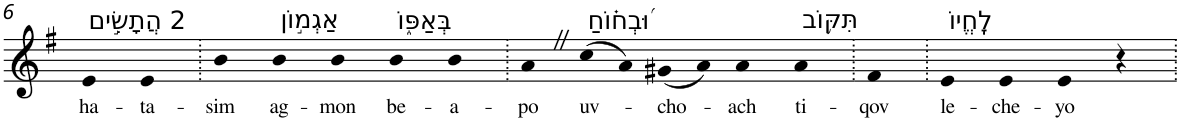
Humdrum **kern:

**kern	**text
*part1	*part1
*staff1	*staff1
*I"Piano	*
*I'Pno	*
!!LO:PB:g=z
*clefG2	*
*k[f#]	*
*G:	*
=6	=6
!LO:TX:a:t=2 הֲתָשִׂ֣ים	!
!	!LO:LY:b
4e	ha-
!	!LO:LY:b
4e	-ta-
=7.	=7.
!	!LO:LY:b
4b	-sim
!LO:TX:a:t=אַגְמ֣וֹן	!
!	!LO:LY:b
4b	ag-
!	!LO:LY:b
4b	-mon
!LO:TX:a:t=בְּאַפּ֑וֹ	!
!	!LO:LY:b
4b	be-
!	!LO:LY:b
4b	-a-
=8.	=8.
!	!LO:LY:b
4aZ	-po
!LO:TX:a:t=וּ֝בְח֗וֹחַ	!
!	!LO:LY:b
(8cc	uv-
8a)	.
!	!LO:LY:b
(8g#X	-cho-
8a)	.
!	!LO:LY:b
4a	-ach
!LO:TX:a:t=תִּקּ֥וֹב	!
!	!LO:LY:b
4a	ti-
=9.	=9.
!	!LO:LY:b
4f#	-qov
=10.	=10.
!LO:TX:a:t=לֶֽחֱיוֹ	!
!	!LO:LY:b
4e	le-
!	!LO:LY:b
4e	-che-
!	!LO:LY:b
4e	-yo
4r	.
=.	=.
*-	*-
